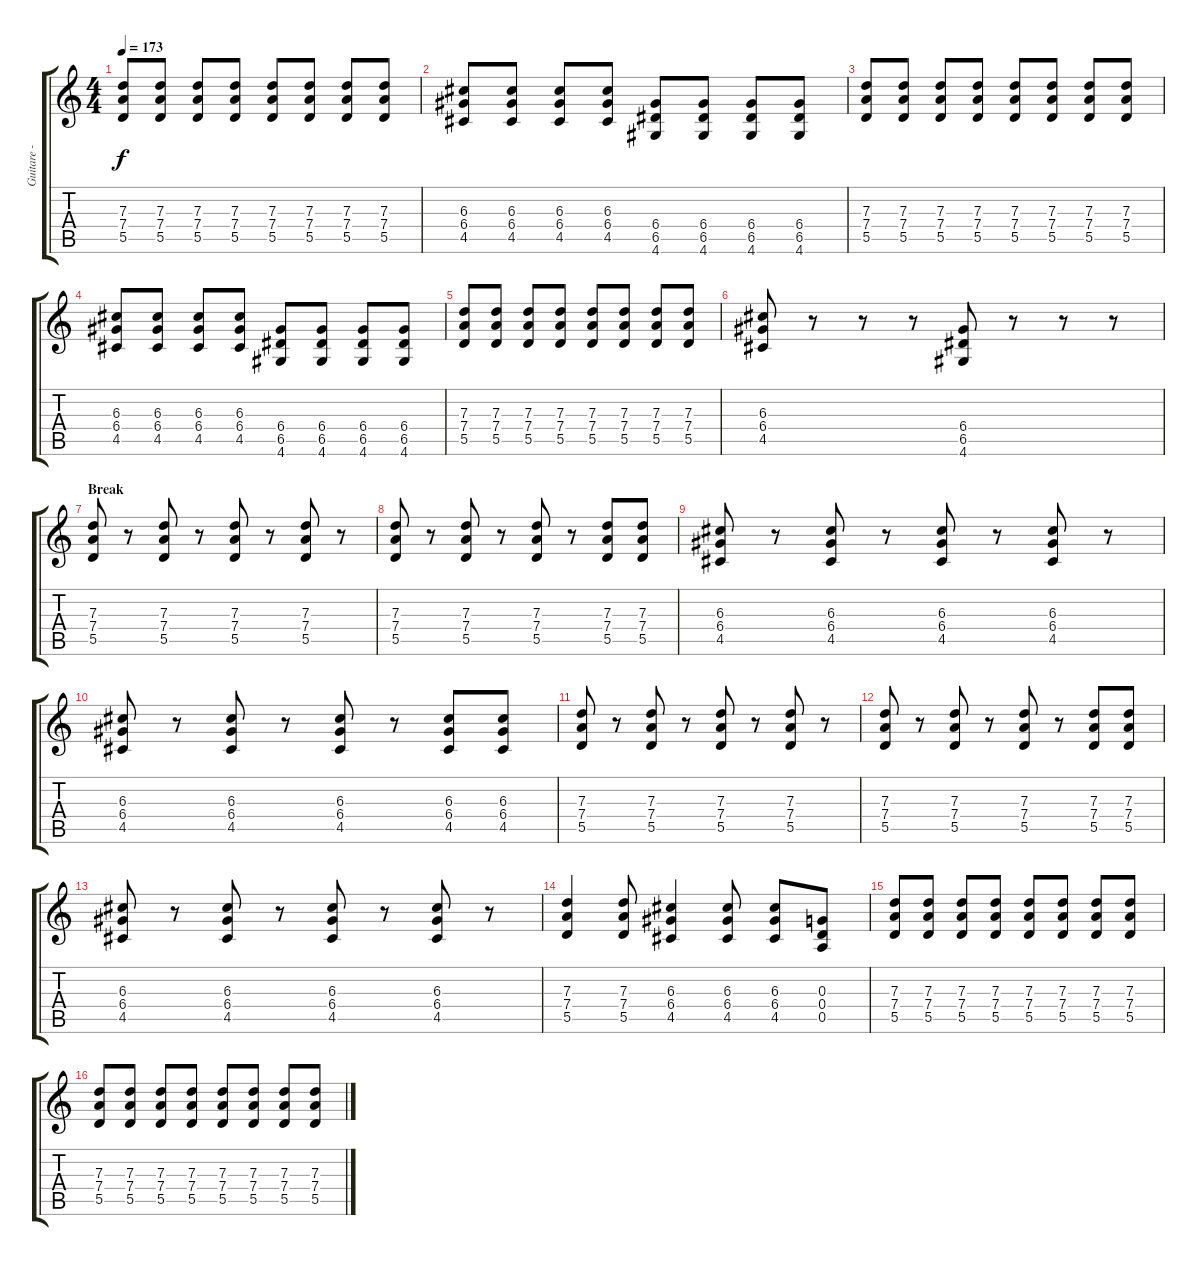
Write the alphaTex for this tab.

\track ("Guitare - Yves " "Guitare - ") {instrument overdrivenguitar}
\staff {score tabs}
\tuning (E4 B3 G3 D3 A2 E2) {hide}
\ts (4 4)
\tempo 173
\clef g2
\ks c
(7.3 7.4 5.5).8{dy f} (7.3 7.4 5.5).8 (7.3 7.4 5.5).8 (7.3 7.4 5.5).8 (7.3 7.4 5.5).8 (7.3 7.4 5.5).8 (7.3 7.4 5.5).8 (7.3 7.4 5.5).8 |
(6.3 6.4 4.5).8 (6.3 6.4 4.5).8 (6.3 6.4 4.5).8 (6.3 6.4 4.5).8 (6.4 6.5 4.6).8 (6.4 6.5 4.6).8 (6.4 6.5 4.6).8 (6.4 6.5 4.6).8 |
(7.3 7.4 5.5).8{instrument overdrivenguitar} (7.3 7.4 5.5).8 (7.3 7.4 5.5).8 (7.3 7.4 5.5).8 (7.3 7.4 5.5).8 (7.3 7.4 5.5).8 (7.3 7.4 5.5).8 (7.3 7.4 5.5).8 |
(6.3 6.4 4.5).8 (6.3 6.4 4.5).8 (6.3 6.4 4.5).8 (6.3 6.4 4.5).8 (6.4 6.5 4.6).8 (6.4 6.5 4.6).8 (6.4 6.5 4.6).8 (6.4 6.5 4.6).8 |
(7.3 7.4 5.5).8 (7.3 7.4 5.5).8 (7.3 7.4 5.5).8 (7.3 7.4 5.5).8 (7.3 7.4 5.5).8 (7.3 7.4 5.5).8 (7.3 7.4 5.5).8 (7.3 7.4 5.5).8 |
(6.3 6.4 4.5).8 r.8 r.8 r.8 (6.4 6.5 4.6).8 r.8 r.8 r.8 |
\section ("" "Break")
(7.3 7.4 5.5).8 r.8 (7.3 7.4 5.5).8 r.8 (7.3 7.4 5.5).8 r.8 (7.3 7.4 5.5).8 r.8 |
(7.3 7.4 5.5).8 r.8 (7.3 7.4 5.5).8 r.8 (7.3 7.4 5.5).8 r.8 (7.3 7.4 5.5).8 (7.3 7.4 5.5).8 |
(6.3 6.4 4.5).8 r.8 (6.3 6.4 4.5).8 r.8 (6.3 6.4 4.5).8 r.8 (6.3 6.4 4.5).8 r.8 |
(6.3 6.4 4.5).8 r.8 (6.3 6.4 4.5).8 r.8 (6.3 6.4 4.5).8 r.8 (6.3 6.4 4.5).8 (6.3 6.4 4.5).8 |
(7.3 7.4 5.5).8 r.8 (7.3 7.4 5.5).8 r.8 (7.3 7.4 5.5).8 r.8 (7.3 7.4 5.5).8 r.8 |
(7.3 7.4 5.5).8 r.8 (7.3 7.4 5.5).8 r.8 (7.3 7.4 5.5).8 r.8 (7.3 7.4 5.5).8 (7.3 7.4 5.5).8 |
(6.3 6.4 4.5).8 r.8 (6.3 6.4 4.5).8 r.8 (6.3 6.4 4.5).8 r.8 (6.3 6.4 4.5).8 r.8 |
(7.3 7.4 5.5).4 (7.3 7.4 5.5).8 (6.3 6.4 4.5).4 (6.3 6.4 4.5).8 (6.3 6.4 4.5).8 (0.3 0.4 0.5).8 |
(7.3 7.4 5.5).8 (7.3 7.4 5.5).8 (7.3 7.4 5.5).8 (7.3 7.4 5.5).8 (7.3 7.4 5.5).8 (7.3 7.4 5.5).8 (7.3 7.4 5.5).8 (7.3 7.4 5.5).8 |
(7.3 7.4 5.5).8 (7.3 7.4 5.5).8 (7.3 7.4 5.5).8 (7.3 7.4 5.5).8 (7.3 7.4 5.5).8 (7.3 7.4 5.5).8 (7.3 7.4 5.5).8 (7.3 7.4 5.5).8
